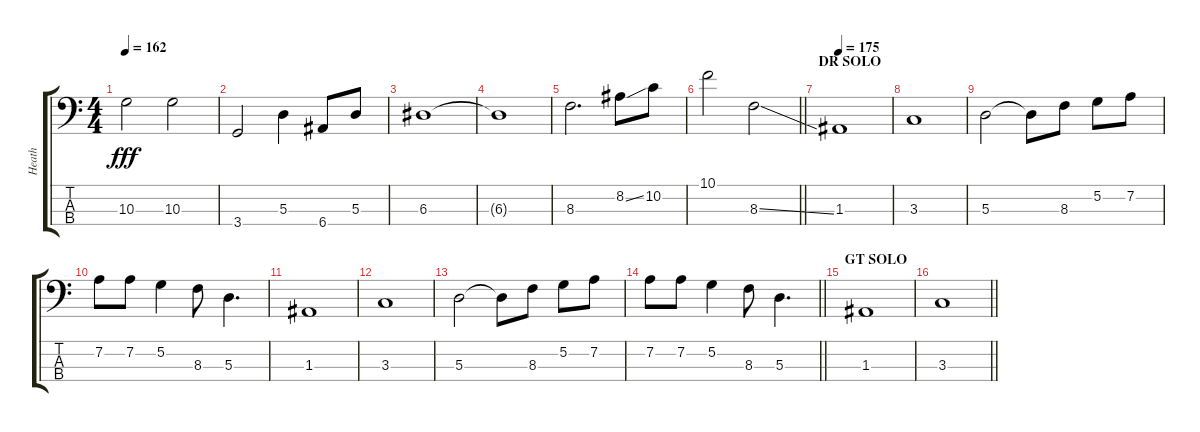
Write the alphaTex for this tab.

\track ("Heath" "Heath") {instrument electricbasspick}
\staff {score tabs}
\tuning (G2 D2 A1 E1) {hide}
\ts (4 4)
\tempo 162
\clef f4
\ks c
10.3.2{dy fff} 10.3.2 |
3.4.2 5.3.4 6.4.8 5.3.8 |
6.3.1 |
6.3{t}.1 |
8.3.2{d} 8.2{ss}.8 10.2.8 |
\barLineRight lightlight
10.1.2 8.3{ss}.2 |
\section ("" "DR SOLO")
\tempo 175
1.3.1 |
3.3.1 |
5.3.2 5.3{t}.8 8.3.8 5.2.8 7.2.8 |
7.2.8 7.2.8 5.2.4 8.3.8 5.3.4{d} |
1.3.1 |
3.3.1 |
5.3.2 5.3{t}.8 8.3.8 5.2.8 7.2.8 |
\barLineRight lightlight
7.2.8 7.2.8 5.2.4 8.3.8 5.3.4{d} |
\section ("" "GT SOLO")
1.3.1 |
\barLineRight lightlight
3.3.1
